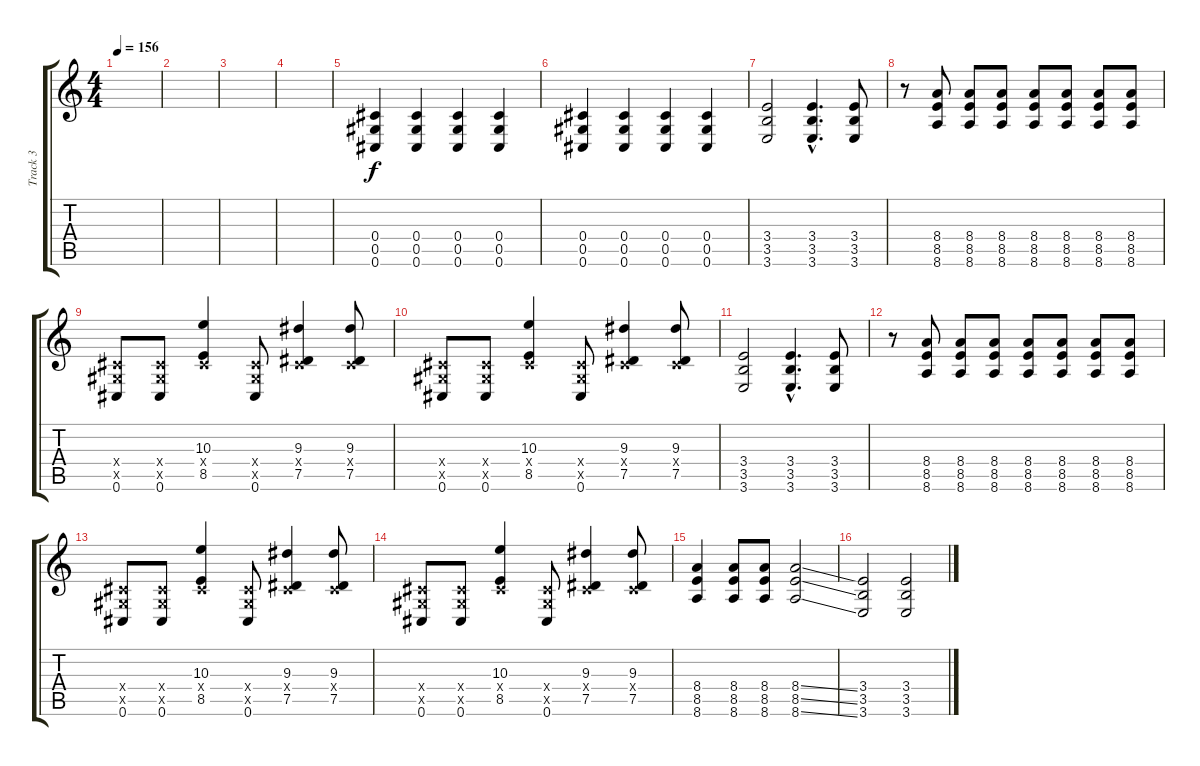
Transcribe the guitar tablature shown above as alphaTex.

\track ("Track 3" "Track 3") {instrument distortionguitar}
\staff {score tabs}
\tuning (Eb4 Bb3 Gb3 Db3 Ab2 Db2) {hide}
\ts (4 4)
\tempo 156
\clef g2
\ks c
|
|
|
|
(0.4 0.5 0.6).4 (0.4 0.5 0.6).4 (0.4 0.5 0.6).4 (0.4 0.5 0.6).4 |
(0.4 0.5 0.6).4 (0.4 0.5 0.6).4 (0.4 0.5 0.6).4 (0.4 0.5 0.6).4 |
(3.4 3.5 3.6).2 (3.4{hac} 3.5{hac} 3.6{hac}).4{d} (3.4 3.5 3.6).8 |
r.8 (8.4 8.5 8.6).8 (8.4 8.5 8.6).8 (8.4 8.5 8.6).8 (8.4 8.5 8.6).8 (8.4 8.5 8.6).8 (8.4 8.5 8.6).8 (8.4 8.5 8.6).8 |
(0.4{x} 0.5{x} 0.6).8 (0.4{x} 0.5{x} 0.6).8 (10.3 0.4{x} 8.5).4 (0.4{x} 0.5{x} 0.6).8 (9.3 0.4{x} 7.5).4 (9.3 0.4{x} 7.5).8 |
(0.4{x} 0.5{x} 0.6).8 (0.4{x} 0.5{x} 0.6).8 (10.3 0.4{x} 8.5).4 (0.4{x} 0.5{x} 0.6).8 (9.3 0.4{x} 7.5).4 (9.3 0.4{x} 7.5).8 |
(3.4 3.5 3.6).2 (3.4{hac} 3.5{hac} 3.6{hac}).4{d} (3.4 3.5 3.6).8 |
r.8 (8.4 8.5 8.6).8 (8.4 8.5 8.6).8 (8.4 8.5 8.6).8 (8.4 8.5 8.6).8 (8.4 8.5 8.6).8 (8.4 8.5 8.6).8 (8.4 8.5 8.6).8 |
(0.4{x} 0.5{x} 0.6).8 (0.4{x} 0.5{x} 0.6).8 (10.3 0.4{x} 8.5).4 (0.4{x} 0.5{x} 0.6).8 (9.3 0.4{x} 7.5).4 (9.3 0.4{x} 7.5).8 |
(0.4{x} 0.5{x} 0.6).8 (0.4{x} 0.5{x} 0.6).8 (10.3 0.4{x} 8.5).4 (0.4{x} 0.5{x} 0.6).8 (9.3 0.4{x} 7.5).4 (9.3 0.4{x} 7.5).8 |
(8.4 8.5 8.6).4 (8.4 8.5 8.6).8 (8.4 8.5 8.6).8 (8.4{ss} 8.5{ss} 8.6{ss}).2 |
(3.4 3.5 3.6).2 (3.4{ss} 3.5{ss} 3.6{ss}).2
